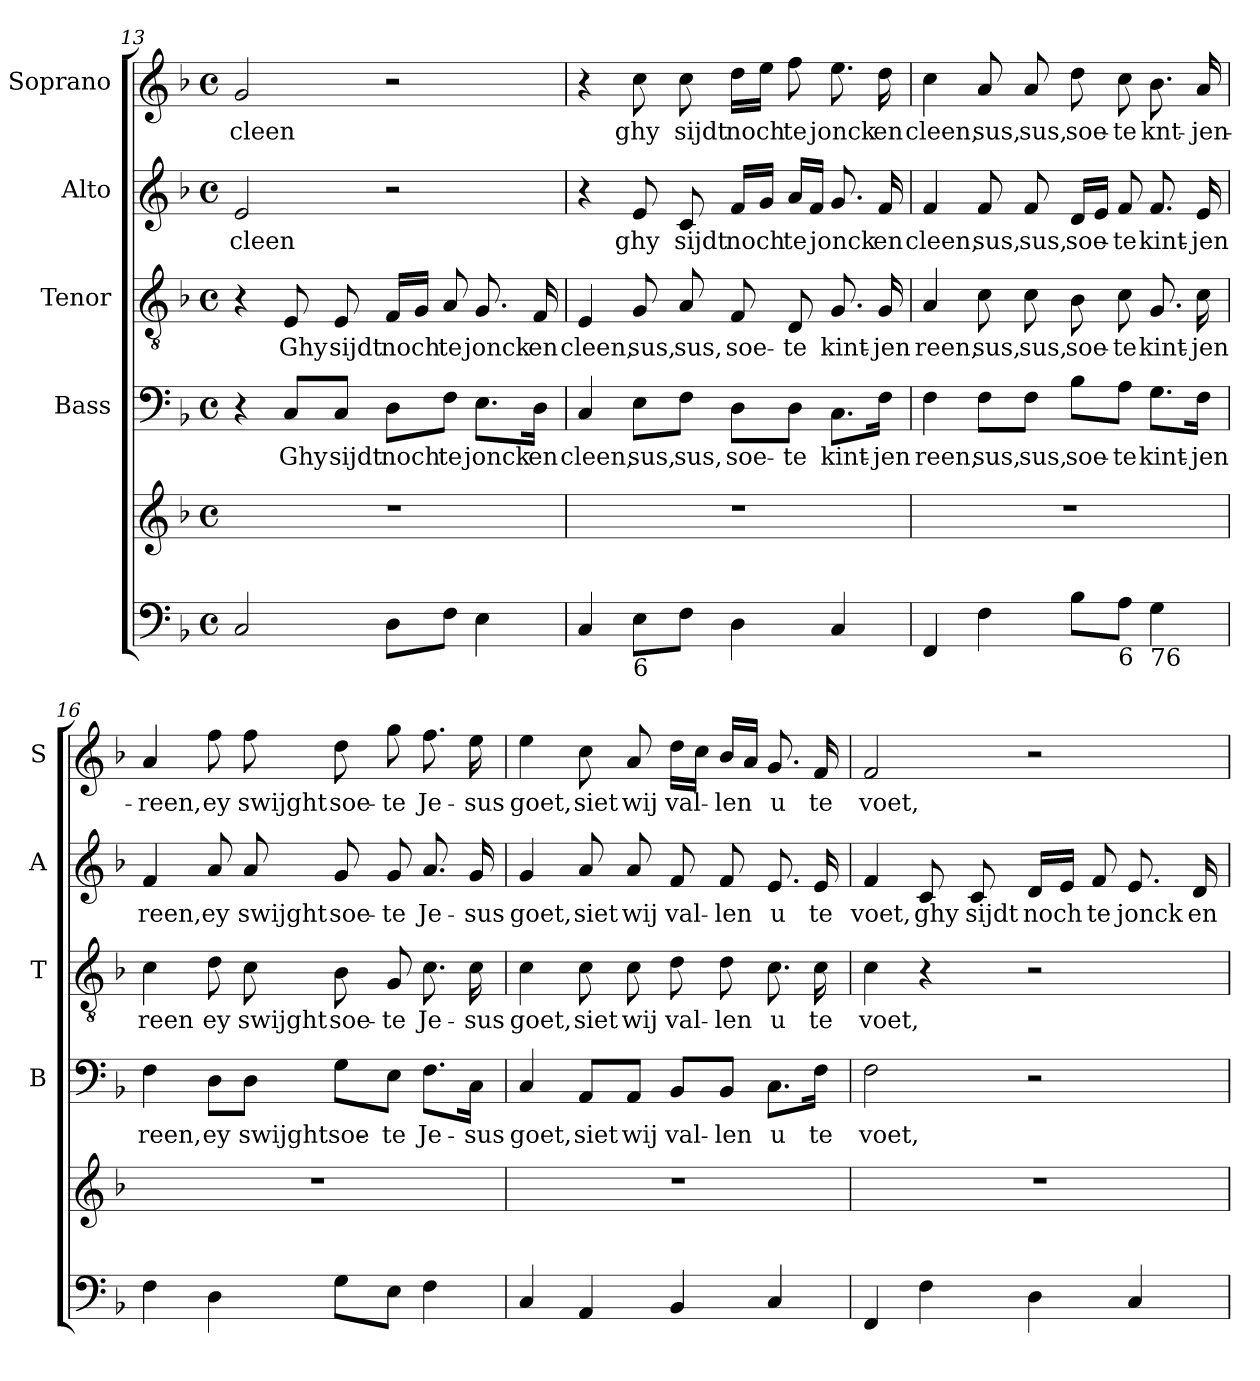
**kern	**kern	**kern	**text	**kern	**text	**kern	**text	**kern	**text
*part6	*part5	*part4	*part4	*part3	*part3	*part2	*part2	*part1	*part1
*staff6	*staff5	*staff4	*staff4	*staff3	*staff3	*staff2	*staff2	*staff1	*staff1
*	*	*I"Bass	*	*I"Tenor	*	*I"Alto	*	*I"Soprano	*
*	*	*I'B	*	*I'T	*	*I'A	*	*I'S	*
!!LO:PB:g=z
*clefF4	*clefG2	*clefF4	*	*clefGv2	*	*clefG2	*	*clefG2	*
*k[b-]	*k[b-]	*k[b-]	*	*k[b-]	*	*k[b-]	*	*k[b-]	*
*F:	*F:	*F:	*	*F:	*	*F:	*	*F:	*
*M4/4	*M4/4	*M4/4	*	*M4/4	*	*M4/4	*	*M4/4	*
*met(c)	*met(c)	*met(c)	*	*met(c)	*	*met(c)	*	*met(c)	*
=13	=13	=13	=13	=13	=13	=13	=13	=13	=13
2C/	1r	4r	.	4r	.	2e/	cleen	2g/	cleen
.	.	8C/L	Ghy	8E/	Ghy	.	.	.	.
.	.	8C/J	sijdt	8E/	sijdt	.	.	.	.
8D\L	.	8D\L	noch	16F/LL	noch	2r	.	2r	.
.	.	.	.	16G/JJ	.	.	.	.	.
8F\J	.	8F\J	te	8A/	te	.	.	.	.
4E\	.	8.E\L	jonck	8.G/	jonck	.	.	.	.
.	.	16D\Jk	en	16F/	en	.	.	.	.
=14	=14	=14	=14	=14	=14	=14	=14	=14	=14
4C/	1r	4C/	cleen,	4E/	cleen,	4r	.	4r	.
!LO:TX:b:t=6	!	!	!	!	!	!	!	!	!
8E\L	.	8E\L	sus,	8G/	sus,	8e/	ghy	8cc\	ghy
8F\J	.	8F\J	sus,	8A/	sus,	8c/	sijdt	8cc\	sijdt
4D\	.	8D\L	soe-	8F/	soe-	16f/LL	noch	16dd\LL	noch
.	.	.	.	.	.	16g/JJ	.	16ee\JJ	.
.	.	8D\J	-te	8D/	-te	16a/LL	te	8ff\	te
.	.	.	.	.	.	16f/JJ	.	.	.
4C/	.	8.C\L	kint-	8.G/	kint-	8.g/	jonck	8.ee\	jonck
.	.	16F\Jk	-jen	16G/	-jen	16f/	en	16dd\	en
=15	=15	=15	=15	=15	=15	=15	=15	=15	=15
4FF/	1r	4F\	reen,	4A/	reen,	4f/	cleen,	4cc\	cleen,
4F\	.	8F\L	sus,	8c\	sus,	8f/	sus,	8a/	sus,
.	.	8F\J	sus,	8c\	sus,	8f/	sus,	8a/	sus,
8B-\L	.	8B-\L	soe-	8B-\	soe-	16d/LL	soe-	8dd\	soe-
.	.	.	.	.	.	16e/JJ	.	.	.
!LO:TX:b:t=6	!	!	!	!	!	!	!	!	!
8A\J	.	8A\J	-te	8c\	-te	8f/	-te	8cc\	-te
!LO:TX:b:t=76	!	!	!	!	!	!	!	!	!
4G\	.	8.G\L	kint-	8.G/	kint-	8.f/	kint-	8.b-\	knt-
.	.	16F\Jk	-jen	16c\	-jen	16e/	-jen	16a/	-jen-
=16	=16	=16	=16	=16	=16	=16	=16	=16	=16
4F\	1r	4F\	reen,	4c\	reen	4f/	reen,ey	4a/	-reen,
4D\	.	8D\L	ey	8d\	ey	8a/	.	8ff\	ey
.	.	8D\J	swijghtsoe-	8c\	swijght	8a/	swijght	8ff\	swijght
8G\L	.	8G\L	.	8B-\	soe-	8g/	soe-	8dd\	soe-
8E\J	.	8E\J	-te	8G/	-te	8g/	-te	8gg\	-te
4F\	.	8.F\L	Je-	8.c\	Je-	8.a/	Je-	8.ff\	Je-
.	.	16C\Jk	-sus	16c\	-sus	16g/	-sus	16ee\	-sus
!!LO:LB:g=z
=17	=17	=17	=17	=17	=17	=17	=17	=17	=17
4C/	1r	4C/	goet,	4c\	goet,	4g/	goet,	4ee\	goet,
4AA/	.	8AA/L	siet	8c\	siet	8a/	siet	8cc\	siet
.	.	8AA/J	wij	8c\	wij	8a/	wij	8a/	wij
4BB-/	.	8BB-/L	val-	8d\	val-	8f/	val-	16dd\LL	val-
.	.	.	.	.	.	.	.	16cc\JJ	.
.	.	8BB-/J	-len	8d\	-len	8f/	-len	16b-/LL	-len
.	.	.	.	.	.	.	.	16a/JJ	.
4C/	.	8.C\L	u	8.c\	u	8.e/	u	8.g/	u
.	.	16F\Jk	te	16c\	te	16e/	te	16f/	te
=18	=18	=18	=18	=18	=18	=18	=18	=18	=18
4FF/	1r	2F\	voet,	4c\	voet,	4f/	voet,	2f/	voet,
4F\	.	.	.	4r	.	8c/	ghy	.	.
.	.	.	.	.	.	8c/	sijdt	.	.
4D\	.	2r	.	2r	.	16d/LL	noch	2r	.
.	.	.	.	.	.	16e/JJ	.	.	.
.	.	.	.	.	.	8f/	te	.	.
4C/	.	.	.	.	.	8.e/	jonck	.	.
.	.	.	.	.	.	16d/	en	.	.
=	=	=	=	=	=	=	=	=	=
*-	*-	*-	*-	*-	*-	*-	*-	*-	*-
